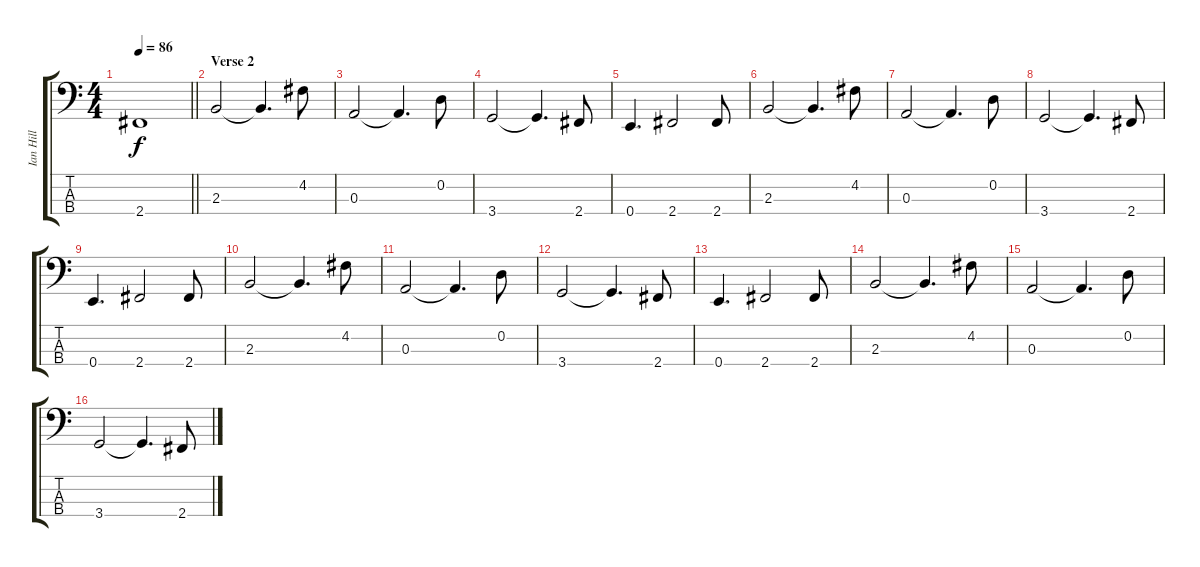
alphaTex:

\track ("Ian Hill" "Ian Hill") {instrument electricbasspick}
\staff {score tabs}
\tuning (G2 D2 A1 E1) {hide}
\ts (4 4)
\tempo 86
\clef f4
\barLineRight lightlight
\ks c
2.4.1{dy f} |
\section ("" "Verse 2")
2.3.2 2.3{t}.4{d} 4.2.8 |
0.3.2 0.3{t}.4{d} 0.2.8 |
3.4.2 3.4{t}.4{d} 2.4.8 |
0.4.4{d} 2.4.2 2.4.8 |
2.3.2 2.3{t}.4{d} 4.2.8 |
0.3.2 0.3{t}.4{d} 0.2.8 |
3.4.2 3.4{t}.4{d} 2.4.8 |
0.4.4{d} 2.4.2 2.4.8 |
2.3.2 2.3{t}.4{d} 4.2.8 |
0.3.2 0.3{t}.4{d} 0.2.8 |
3.4.2 3.4{t}.4{d} 2.4.8 |
0.4.4{d} 2.4.2 2.4.8 |
2.3.2 2.3{t}.4{d} 4.2.8 |
0.3.2 0.3{t}.4{d} 0.2.8 |
3.4.2 3.4{t}.4{d} 2.4.8
